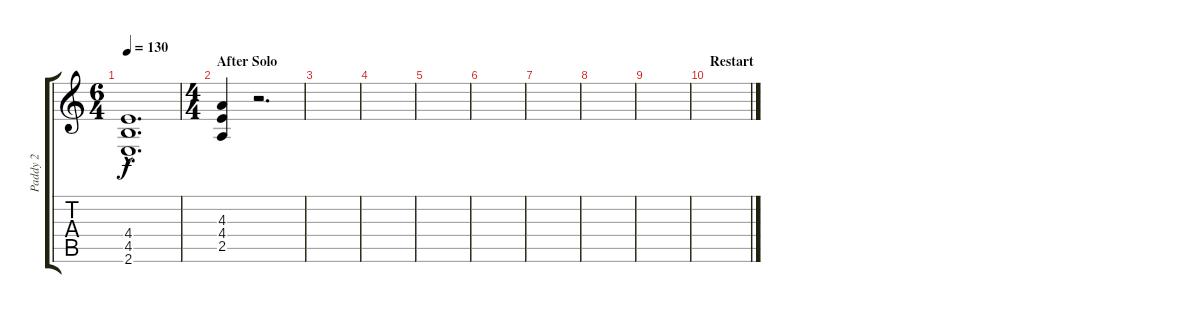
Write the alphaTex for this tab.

\track ("Paddy 2" "Paddy 2") {instrument distortionguitar}
\staff {score tabs}
\tuning (D4 A3 F3 C3 G2 D2) {hide}
\ts (6 4)
\tempo 130
\clef g2
\ks c
(4.4{hac} 4.5{hac} 2.6{hac}).1{d dy f} |
\ts (4 4)
\section ("" "After Solo")
(4.3 4.4 2.5).4 r.2{d} |
|
|
|
|
|
|
|
\section ("" "Restart")
